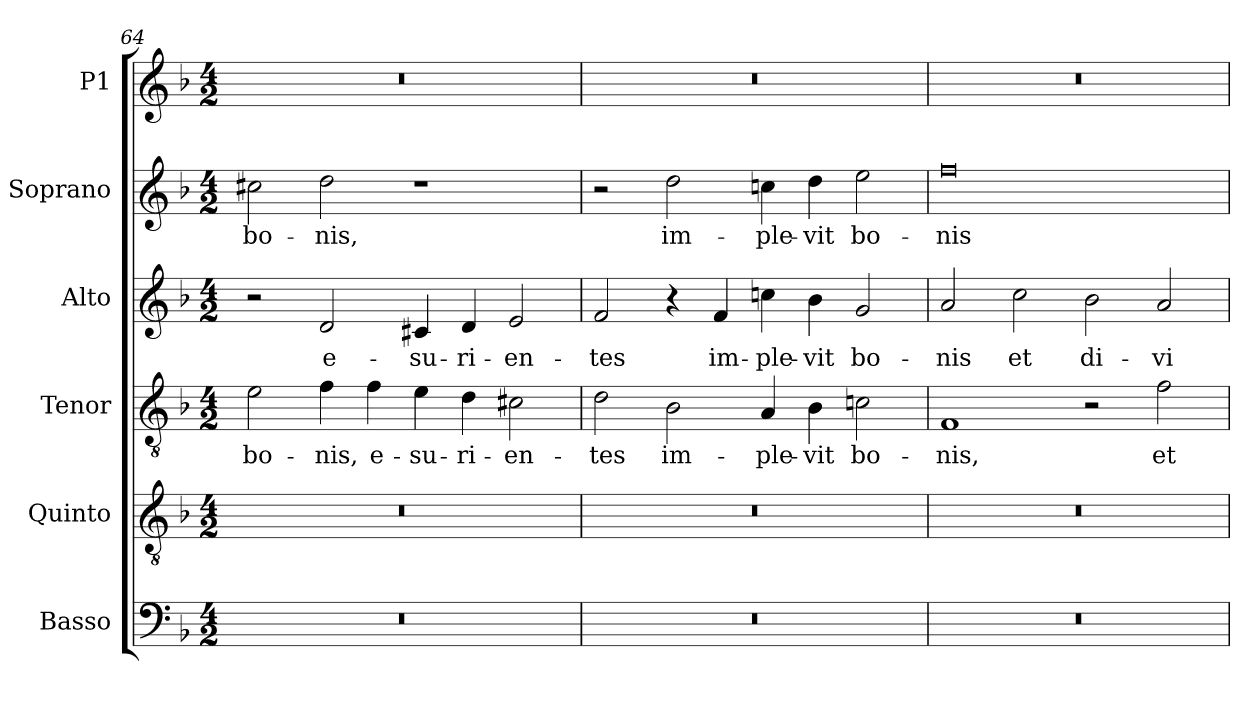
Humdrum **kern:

**kern	**kern	**kern	**text	**kern	**text	**kern	**text	**kern
*part6	*part5	*part4	*part4	*part3	*part3	*part2	*part2	*part1
*staff6	*staff5	*staff4	*staff4	*staff3	*staff3	*staff2	*staff2	*staff1
*I"Basso	*I"Quinto	*I"Tenor	*	*I"Alto	*	*I"Soprano	*	*I"P1
*I'B.	*I'Q.	*I'T.	*	*I'A.	*	*I'S.	*	*
!!LO:LB:g=z
*clefF4	*clefGv2	*clefGv2	*	*clefG2	*	*clefG2	*	*clefG2
*	*ITrd7c12	*ITrd7c12	*	*	*	*	*	*
*k[b-]	*k[b-]	*k[b-]	*	*k[b-]	*	*k[b-]	*	*k[b-]
*F:	*F:	*F:	*	*F:	*	*F:	*	*F:
*M4/2	*M4/2	*M4/2	*	*M4/2	*	*M4/2	*	*M4/2
=64	=64	=64	=64	=64	=64	=64	=64	=64
!LO:N:vis=1	!LO:N:vis=1	!	!	!	!	!	!	!
!	!	!	!LO:LY:b:color=#000000	!	!	!	!	!
!	!	!	!	!	!	!	!LO:LY:b:color=#000000	!LO:N:vis=1
0r	0r	2Ei\	bo-	2r	.	2cc#Xi\	bo-	0r
!	!	!	!LO:LY:b:color=#000000	!	!	!	!	!
!	!	!	!	!	!LO:LY:b:color=#000000	!	!	!
!	!	!	!	!	!	!	!LO:LY:b:color=#000000	!
.	.	4Fi\	-nis,	2di/	e-	2ddi\	-nis,	.
!	!	!	!LO:LY:b:color=#000000	!	!	!	!	!
.	.	4Fi\	e-	.	.	.	.	.
!	!	!	!LO:LY:b:color=#000000	!	!	!	!	!
!	!	!	!	!	!LO:LY:b:color=#000000	!	!	!
.	.	4Ei\	-su-	4c#Xi/	-su-	1r	.	.
!	!	!	!LO:LY:b:color=#000000	!	!	!	!	!
!	!	!	!	!	!LO:LY:b:color=#000000	!	!	!
.	.	4Di\	-ri-	4di/	-ri-	.	.	.
!	!	!	!LO:LY:b:color=#000000	!	!	!	!	!
!	!	!	!	!	!LO:LY:b:color=#000000	!	!	!
.	.	2C#Xi\	-en-	2ei/	-en-	.	.	.
=65	=65	=65	=65	=65	=65	=65	=65	=65
!LO:N:vis=1	!LO:N:vis=1	!	!	!	!	!	!	!
!	!	!	!LO:LY:b:color=#000000	!	!	!	!	!
!	!	!	!	!	!LO:LY:b:color=#000000	!	!	!LO:N:vis=1
0r	0r	2Di\	-tes	2fi/	-tes	2r	.	0r
!	!	!	!LO:LY:b:color=#000000	!	!	!	!	!
!	!	!	!	!	!	!	!LO:LY:b:color=#000000	!
.	.	2BB-i\	im-	4r	.	2ddi\	im-	.
!	!	!	!	!	!LO:LY:b:color=#000000	!	!	!
.	.	.	.	4fi/	im-	.	.	.
!	!	!	!LO:LY:b:color=#000000	!	!	!	!	!
!	!	!	!	!	!LO:LY:b:color=#000000	!	!	!
!	!	!	!	!	!	!	!LO:LY:b:color=#000000	!
.	.	4AAi/	-ple-	4ccni\	-ple-	4ccni\	-ple-	.
!	!	!	!LO:LY:b:color=#000000	!	!	!	!	!
!	!	!	!	!	!LO:LY:b:color=#000000	!	!	!
!	!	!	!	!	!	!	!LO:LY:b:color=#000000	!
.	.	4BB-i\	-vit	4b-i\	-vit	4ddi\	-vit	.
!	!	!	!LO:LY:b:color=#000000	!	!	!	!	!
!	!	!	!	!	!LO:LY:b:color=#000000	!	!	!
!	!	!	!	!	!	!	!LO:LY:b:color=#000000	!
.	.	2Cni\	bo-	2gi/	bo-	2eei\	bo-	.
=66	=66	=66	=66	=66	=66	=66	=66	=66
!LO:N:vis=1	!LO:N:vis=1	!	!	!	!	!	!	!
!	!	!	!LO:LY:b:color=#000000	!	!	!	!	!
!	!	!	!	!	!LO:LY:b:color=#000000	!	!	!
!	!	!	!	!	!	!	!LO:LY:b:color=#000000	!LO:N:vis=1
0r	0r	1FFi	-nis,	2ai/	-nis	0ffi	-nis	0r
!	!	!	!	!	!LO:LY:b:color=#000000	!	!	!
.	.	.	.	2cci\	et	.	.	.
!	!	!	!	!	!LO:LY:b:color=#000000	!	!	!
.	.	2r	.	2b-i\	di-	.	.	.
!	!	!	!LO:LY:b:color=#000000	!	!	!	!	!
!	!	!	!	!	!LO:LY:b:color=#000000	!	!	!
.	.	2Fi\	et	2ai/	-vi-	.	.	.
=	=	=	=	=	=	=	=	=
*-	*-	*-	*-	*-	*-	*-	*-	*-
